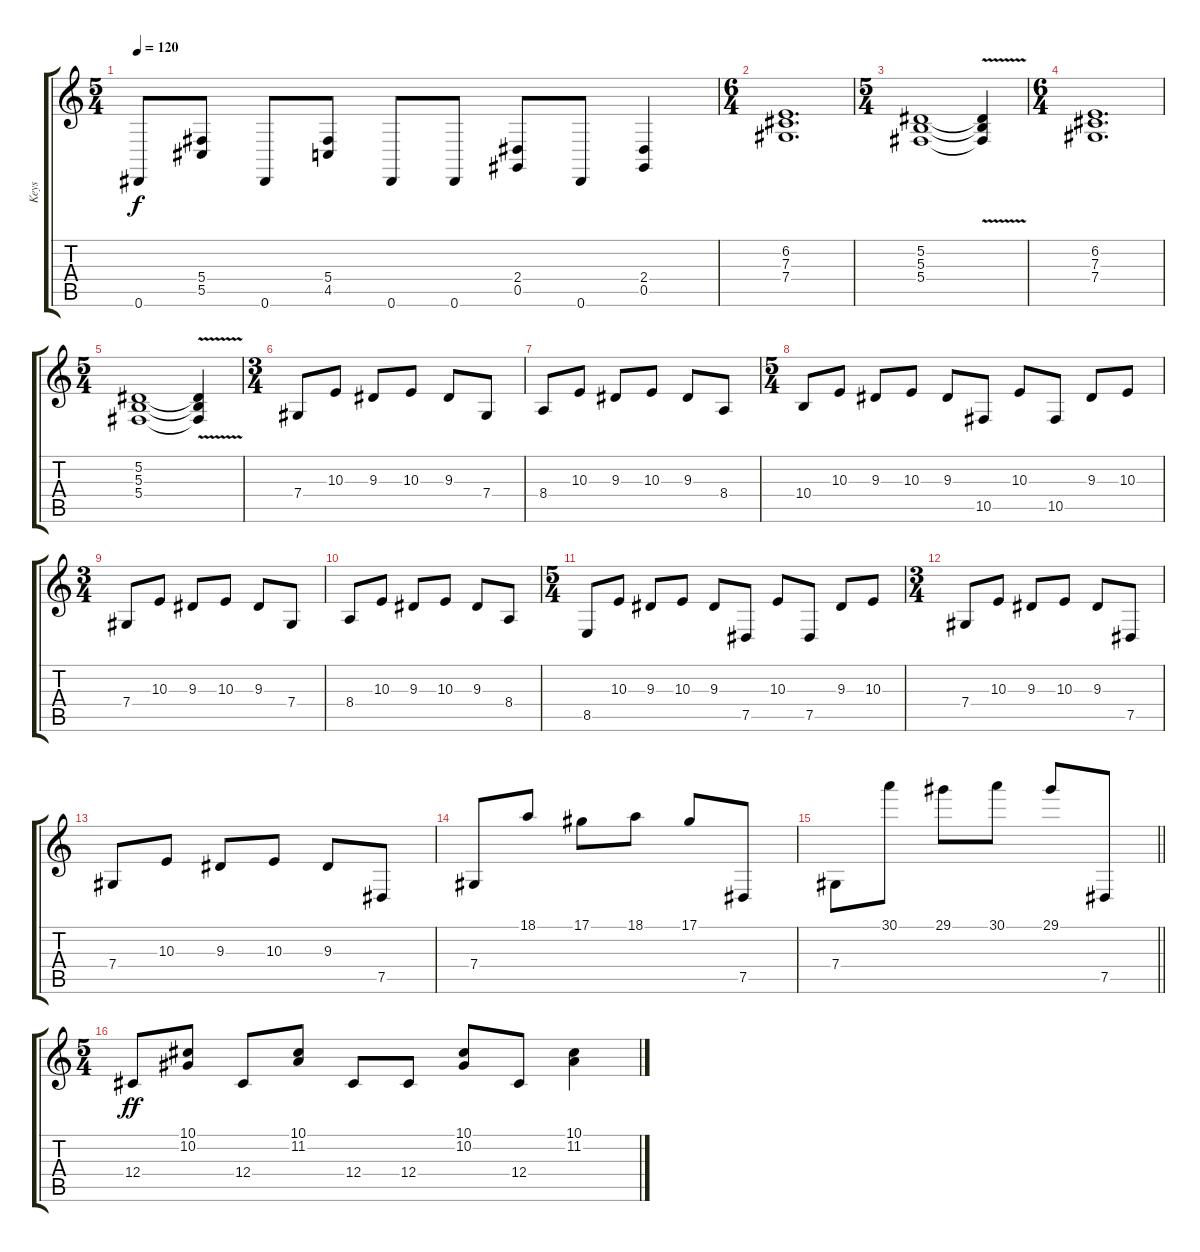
\track ("Keys" "Keys") {instrument stringensemble1}
\staff {score tabs}
\tuning (Eb4 Bb3 Gb3 Db3 Ab2 Eb2) {hide}
\ts (5 4)
\tempo 120
\clef g2
\ks c
0.6.8{dy f} (5.4 5.5).8 0.6.8 (5.4 4.5).8 0.6.8 0.6.8 (2.4 0.5).8 0.6.8 (2.4 0.5).4 |
\ts (6 4)
(6.2 7.3 7.4).1{d} |
\ts (5 4)
(5.2 5.3 5.4).1 (5.2{v t} 5.3{v t} 5.4{v t}).4 |
\ts (6 4)
(6.2 7.3 7.4).1{d} |
\ts (5 4)
(5.2 5.3 5.4).1 (5.2{v t} 5.3{v t} 5.4{v t}).4 |
\ts (3 4)
7.4.8 10.3.8 9.3.8 10.3.8 9.3.8 7.4.8 |
8.4.8 10.3.8 9.3.8 10.3.8 9.3.8 8.4.8 |
\ts (5 4)
10.4.8 10.3.8 9.3.8 10.3.8 9.3.8 10.5.8 10.3.8 10.5.8 9.3.8 10.3.8 |
\ts (3 4)
7.4.8 10.3.8 9.3.8 10.3.8 9.3.8 7.4.8 |
8.4.8 10.3.8 9.3.8 10.3.8 9.3.8 8.4.8 |
\ts (5 4)
8.5.8 10.3.8 9.3.8 10.3.8 9.3.8 7.5.8 10.3.8 7.5.8 9.3.8 10.3.8 |
\ts (3 4)
7.4.8 10.3.8 9.3.8 10.3.8 9.3.8 7.5.8 |
7.4.8 10.3.8 9.3.8 10.3.8 9.3.8 7.5.8 |
7.4.8 18.1.8 17.1.8 18.1.8 17.1.8 7.5.8 |
\barLineRight lightlight
7.4.8 30.1.8 29.1.8 30.1.8 29.1.8 7.5.8 |
\ts (5 4)
12.4.8{dy ff} (10.1 10.2).8 12.4.8 (10.1 11.2).8 12.4.8 12.4.8 (10.1 10.2).8 12.4.8 (10.1 11.2).4
